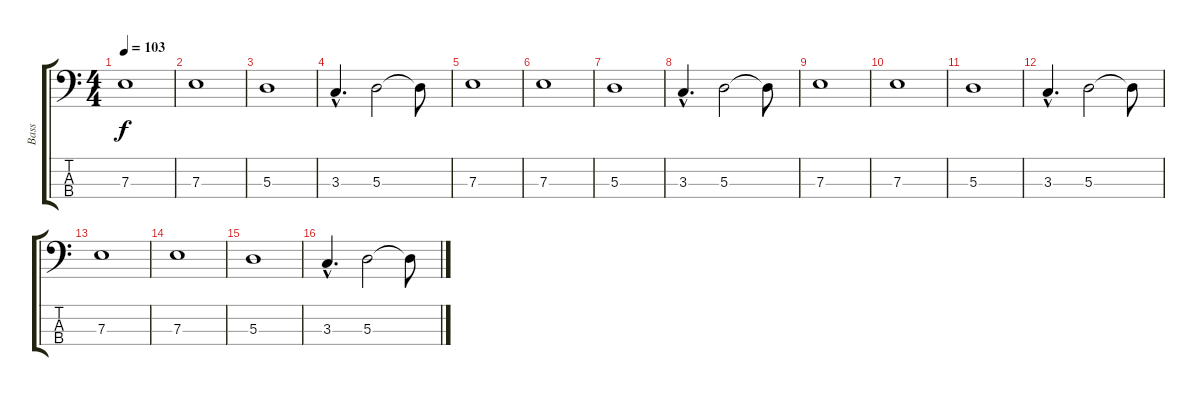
\track ("Bass" "Bass") {instrument electricbassfinger}
\staff {score tabs}
\tuning (G2 D2 A1 E1) {hide}
\ts (4 4)
\tempo 103
\clef f4
\ks c
7.3.1{dy f instrument electricbassfinger} |
7.3.1 |
5.3.1 |
3.3{hac}.4{d} 5.3.2 5.3{t}.8 |
7.3.1 |
7.3.1 |
5.3.1 |
3.3{hac}.4{d} 5.3.2 5.3{t}.8 |
7.3.1 |
7.3.1 |
5.3.1 |
3.3{hac}.4{d} 5.3.2 5.3{t}.8 |
7.3.1 |
7.3.1 |
5.3.1 |
3.3{hac}.4{d} 5.3.2 5.3{t}.8
